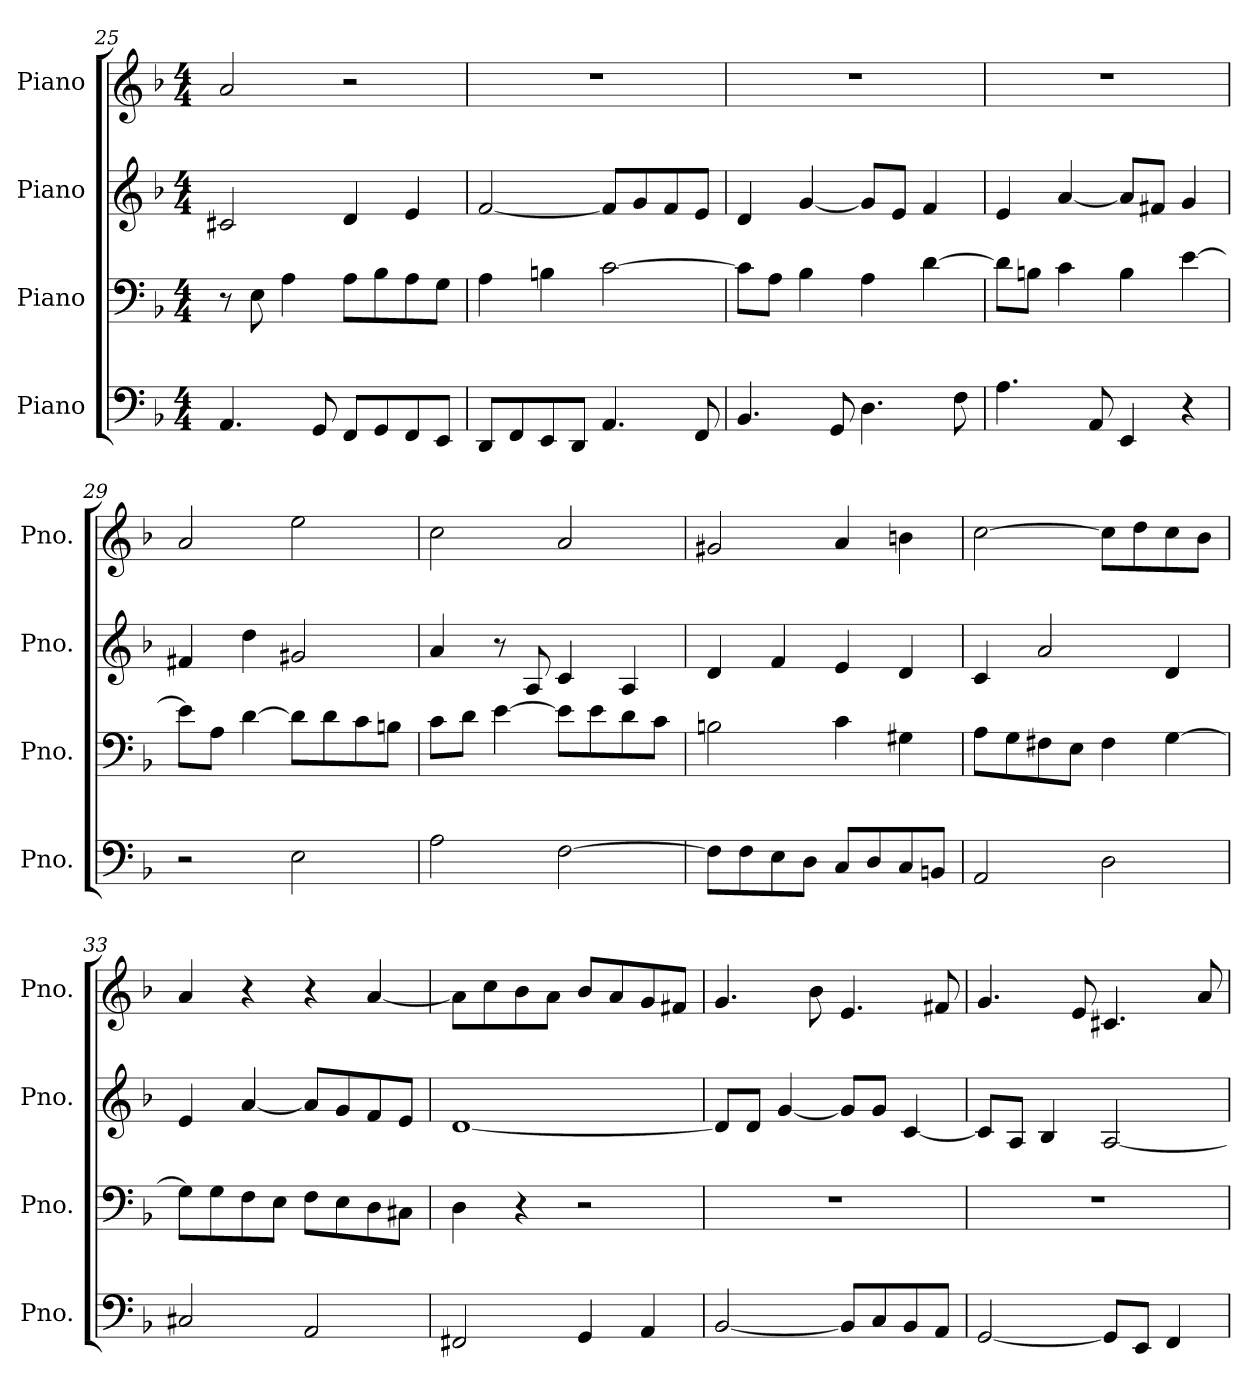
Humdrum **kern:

**kern	**kern	**kern	**kern
*part4	*part3	*part2	*part1
*staff4	*staff3	*staff2	*staff1
*I"Piano	*I"Piano	*I"Piano	*I"Piano
*I'Pno.	*I'Pno.	*I'Pno.	*I'Pno.
*clefF4	*clefF4	*clefG2	*clefG2
*k[b-]	*k[b-]	*k[b-]	*k[b-]
*M4/4	*M4/4	*M4/4	*M4/4
=25	=25	=25	=25
4.AA/	8r	2c#X/	2a/
.	8E\	.	.
.	4A\	.	.
8GG/	.	.	.
8FF/L	8A\L	4d/	2r
8GG/	8B-\	.	.
8FF/	8A\	4e/	.
8EE/J	8G\J	.	.
!!LO:LB:g=z
=26	=26	=26	=26
8DD/L	4A\	[2f/	1r
8FF/	.	.	.
8EE/	4Bn\	.	.
8DD/J	.	.	.
4.AA/	[2c\	8f/L]	.
.	.	8g/	.
.	.	8f/	.
8FF/	.	8e/J	.
=27	=27	=27	=27
4.BB-/	8c\L]	4d/	1r
.	8A\J	.	.
.	4B-\	[4g/	.
8GG/	.	.	.
4.D\	4A\	8g/L]	.
.	.	8e/J	.
.	[4d\	4f/	.
8F\	.	.	.
=28	=28	=28	=28
4.A\	8d\L]	4e/	1r
.	8Bn\J	.	.
.	4c\	[4a/	.
8AA/	.	.	.
4EE/	4B\	8a/L]	.
.	.	8f#X/J	.
4r	[4e\	4g/	.
=29	=29	=29	=29
2r	8e\L]	4f#X/	2a/
.	8A\J	.	.
.	[4d\	4dd\	.
2E\	8d\L]	2g#X/	2ee\
.	8d\	.	.
.	8c\	.	.
.	8Bn\J	.	.
!!LO:PB:g=z
=30	=30	=30	=30
2A\	8c\L	4a/	2cc\
.	8d\J	.	.
.	[4e\	8r	.
.	.	8A/	.
[2F\	8e\L]	4c/	2a/
.	8e\	.	.
.	8d\	4A/	.
.	8c\J	.	.
=31	=31	=31	=31
8F\L]	2Bn\	4d/	2g#X/
8F\	.	.	.
8E\	.	4f/	.
8D\J	.	.	.
8C/L	4c\	4e/	4a/
8D/	.	.	.
8C/	4G#X\	4d/	4bn\
8BBn/J	.	.	.
=32	=32	=32	=32
2AA/	8A\L	4c/	[2cc\
.	8G\	.	.
.	8F#X\	2a/	.
.	8E\J	.	.
2D\	4F#\	.	8cc\L]
.	.	.	8dd\
.	[4G\	4d/	8cc\
.	.	.	8b-\J
=33	=33	=33	=33
2C#X/	8G\L]	4e/	4a/
.	8G\	.	.
.	8F\	[4a/	4r
.	8E\J	.	.
2AA/	8F\L	8a/L]	4r
.	8E\	8g/	.
.	8D\	8f/	[4a/
.	8C#X\J	8e/J	.
!!LO:LB:g=z
=34	=34	=34	=34
2FF#X/	4D\	[1d	8a\L]
.	.	.	8cc\
.	4r	.	8b-\
.	.	.	8a\J
4GG/	2r	.	8b-/L
.	.	.	8a/
4AA/	.	.	8g/
.	.	.	8f#X/J
=35	=35	=35	=35
[2BB-/	1r	8d/L]	4.g/
.	.	8d/J	.
.	.	[4g/	.
.	.	.	8b-\
8BB-/L]	.	8g/L]	4.e/
8C/	.	8g/J	.
8BB-/	.	[4c/	.
8AA/J	.	.	8f#X/
=36	=36	=36	=36
[2GG/	1r	8c/L]	4.g/
.	.	8A/J	.
.	.	4B-/	.
.	.	.	8e/
8GG/L]	.	[2A/	4.c#X/
8EE/J	.	.	.
4FF/	.	.	.
.	.	.	8a/
=	=	=	=
*-	*-	*-	*-
